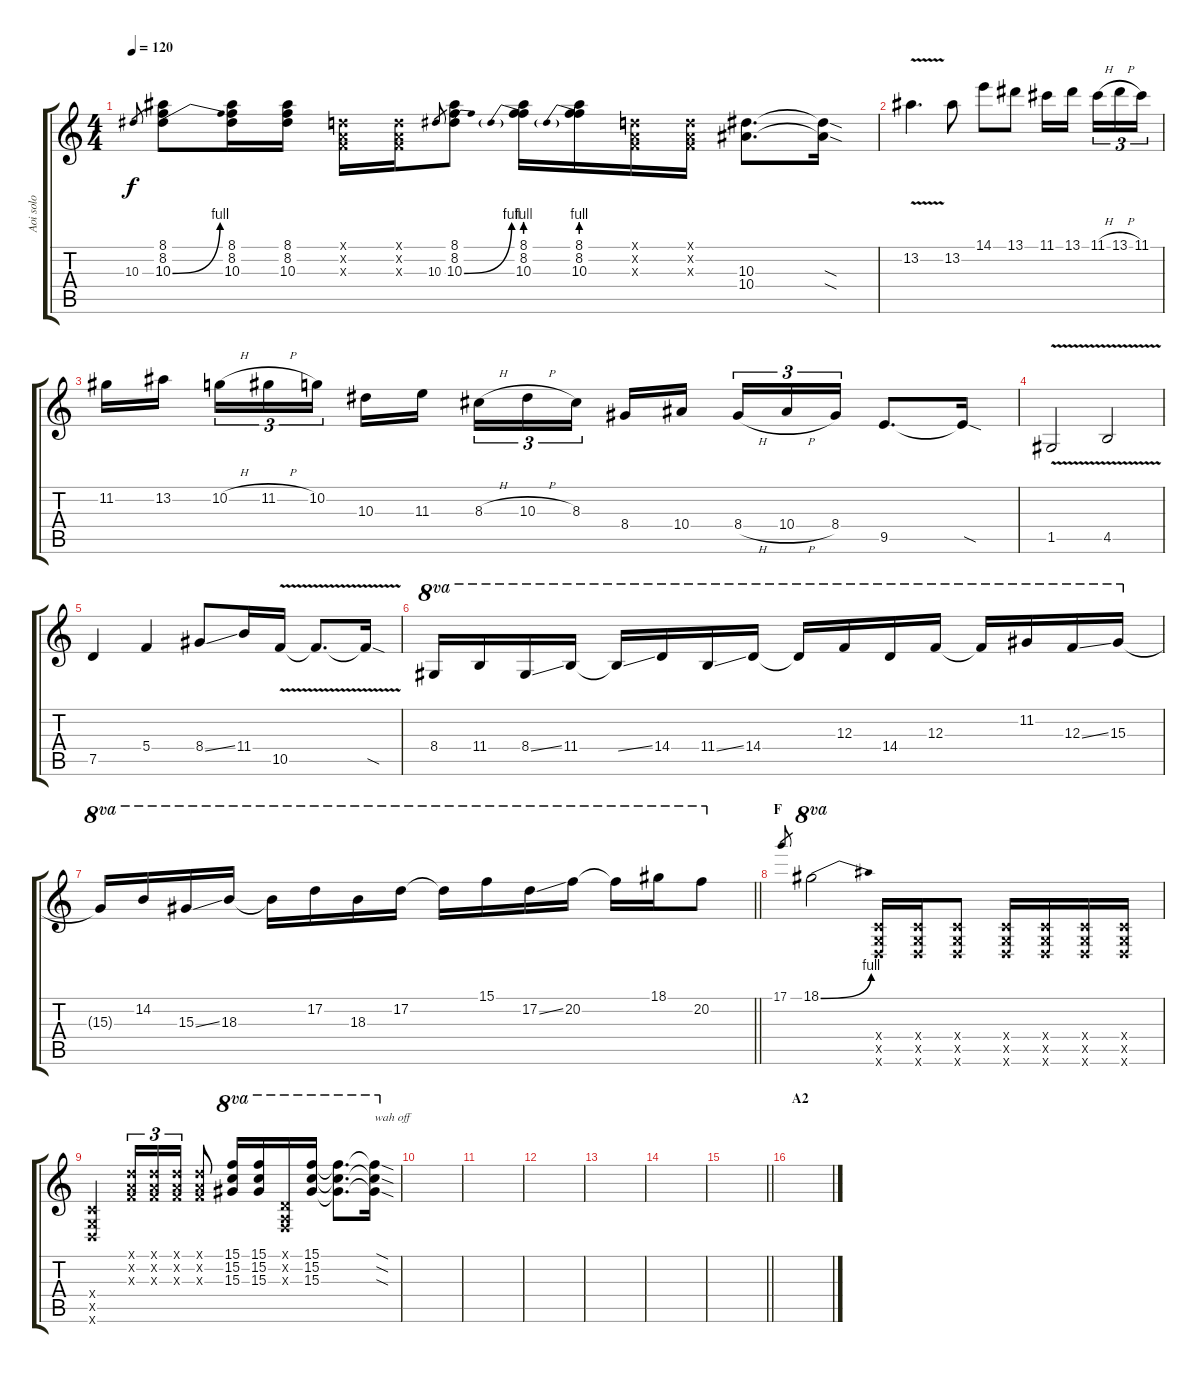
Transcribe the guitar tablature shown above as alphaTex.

\track ("Aoi solo" "Aoi solo") {instrument distortionguitar}
\staff {score tabs}
\tuning (D4 A3 F3 C3 G2 D2) {hide}
\ts (4 4)
\tempo 120
\clef g2
\ks c
10.3.8{gr dy f} (8.1 8.2 10.3{be (bend 0 0 60 4)}).8 (8.1 8.2 10.3).16 (8.1 8.2 10.3).16 (0.1{x} 0.2{x} 0.3{x}).16 (0.1{x} 0.2{x} 0.3{x}).16 10.3.8{gr} (8.1 8.2 10.3{be (bend 0 0 60 4)}).8 (8.1 8.2 10.3{be (prebend 0 4 60 4)}).16 (8.1 8.2 10.3{be (prebend 0 4 60 4)}).16 (0.1{x} 0.2{x} 0.3{x}).16 (0.1{x} 0.2{x} 0.3{x}).16 (10.3 10.4).8{d} (10.3{sod t} 10.4{sod t}).16 |
13.2{v}.4{d} 13.2.8 14.1.8 13.1.8 11.1.16 13.1.16{beam splitsecondary} 11.1{h}.16{tu (3 2)} 13.1{h}.16{tu (3 2)} 11.1.16{tu (3 2)} |
11.2.16 13.2.16{beam splitsecondary} 10.2{h}.16{tu (3 2)} 11.2{h}.16{tu (3 2)} 10.2.16{tu (3 2)} 10.3.16 11.3.16{beam splitsecondary} 8.3{h}.16{tu (3 2)} 10.3{h}.16{tu (3 2)} 8.3.16{tu (3 2)} 8.4.16 10.4.16{beam splitsecondary} 8.4{h}.16{tu (3 2)} 10.4{h}.16{tu (3 2)} 8.4.16{tu (3 2)} 9.5.8{d} 9.5{sod t}.16 |
1.5{v}.2 4.5{v}.2 |
7.5.4 5.4.4 8.4{ss}.8 11.4.16 10.5{v}.16 10.5{v t}.8{d} 10.5{sod t}.16 |
8.4.16{ot 8va} 11.4.16{ot 8va} 8.4{ss}.16{ot 8va} 11.4.16{ot 8va} 11.4{ss t}.16{ot 8va} 14.4.16{ot 8va} 11.4{ss}.16{ot 8va} 14.4.16{ot 8va} 14.4{t}.16{ot 8va} 12.3.16{ot 8va} 14.4.16{ot 8va} 12.3.16{ot 8va} 12.3{t}.16{ot 8va} 11.2.16{ot 8va} 12.3{ss}.16{ot 8va} 15.3.16{ot 8va} |
\barLineRight lightlight
15.3{t}.16{ot 8va} 14.2.16{ot 8va} 15.3{ss}.16{ot 8va} 18.3.16{ot 8va} 18.3{t}.16{ot 8va} 17.2.16{ot 8va} 18.3.16{ot 8va} 17.2.16{ot 8va} 17.2{t}.16{ot 8va} 15.1.16{ot 8va} 17.2{ss}.16{ot 8va} 20.2.16{ot 8va} 20.2{t}.16{ot 8va} 18.1.16{ot 8va} 20.2.8{ot 8va} |
\section ("" "F")
17.1.8{gr} 18.1{be (bend 0 0 60 4)}.2{ot 8va} (0.4{x} 0.5{x} 0.6{x}).16 (0.4{x} 0.5{x} 0.6{x}).16 (0.4{x} 0.5{x} 0.6{x}).8 (0.4{x} 0.5{x} 0.6{x}).16 (0.4{x} 0.5{x} 0.6{x}).16 (0.4{x} 0.5{x} 0.6{x}).16 (0.4{x} 0.5{x} 0.6{x}).16 |
(0.4{x} 0.5{x} 0.6{x}).4 (0.1{x} 0.2{x} 0.3{x}).16{tu (3 2)} (0.1{x} 0.2{x} 0.3{x}).16{tu (3 2)} (0.1{x} 0.2{x} 0.3{x}).16{tu (3 2)} (0.1{x} 0.2{x} 0.3{x}).8 (15.1 15.2 15.3).16{ot 8va} (15.1 15.2 15.3).16{ot 8va} (0.1{x} 0.2{x} 0.3{x}).16{ot 8va} (15.1 15.2 15.3).16{ot 8va} (15.1{t} 15.2{t} 15.3{t}).8{d ot 8va} (15.1{sod t} 15.2{sod t} 15.3{sod t}).16{ot 8va txt "wah off"} |
|
|
|
|
|
\barLineRight lightlight
|
\section ("" "A2")
